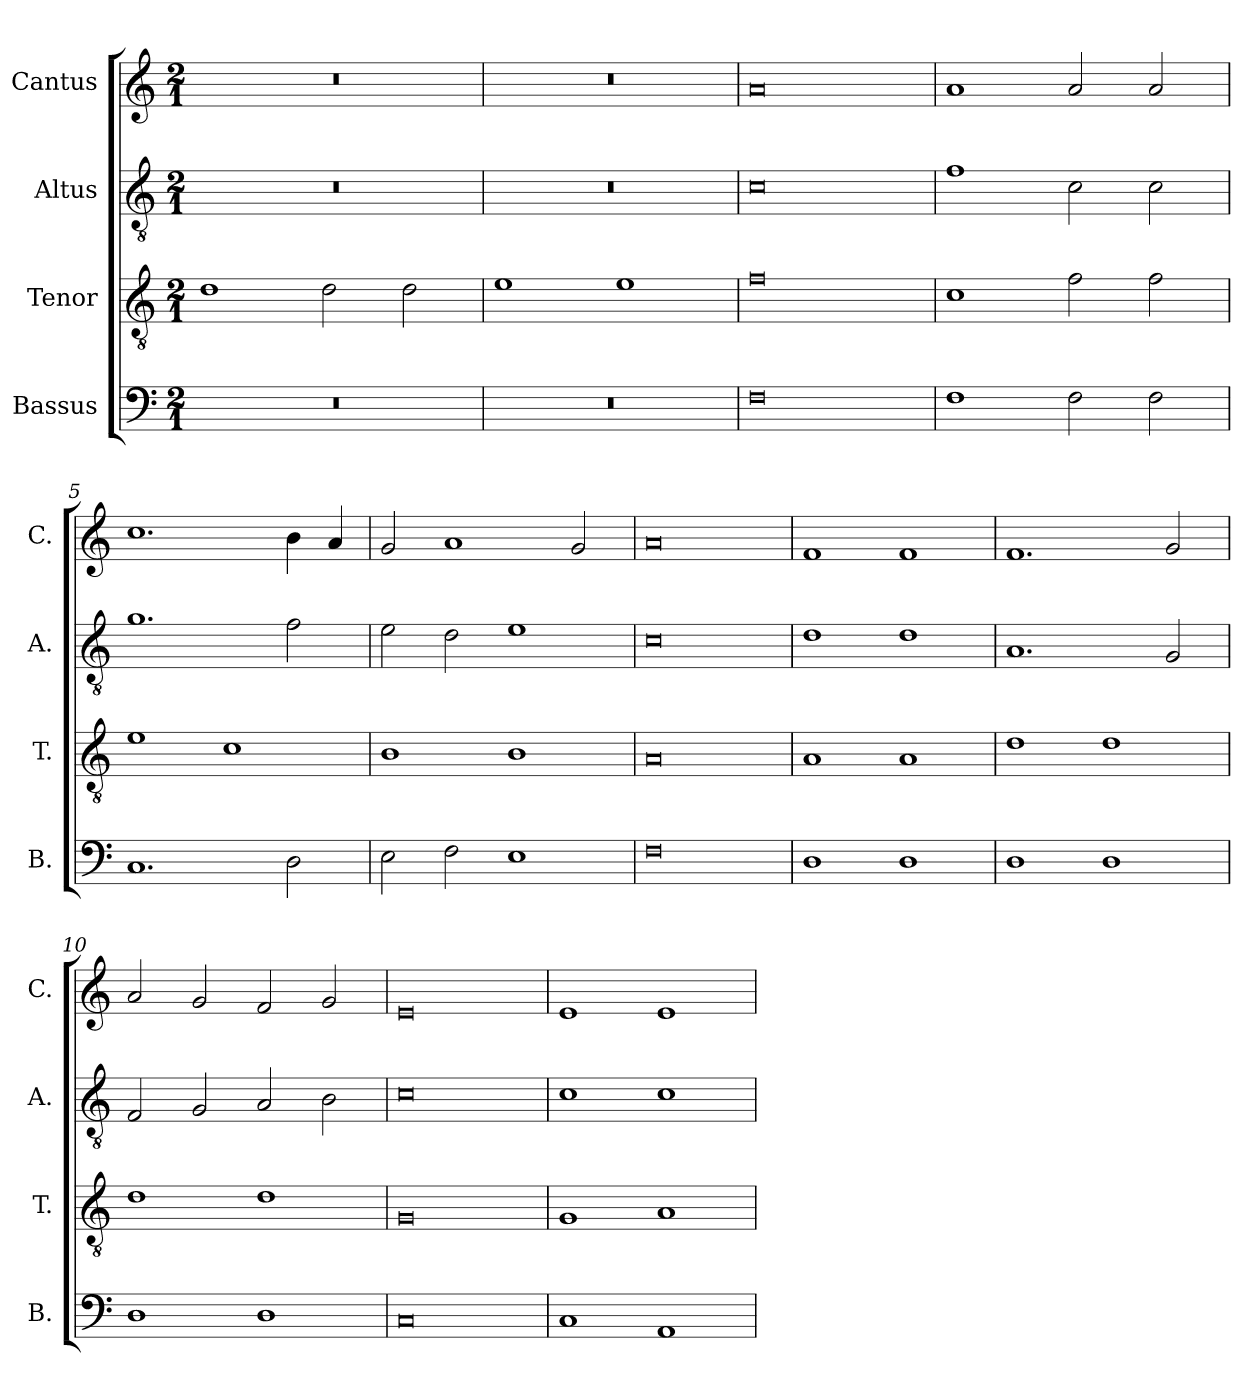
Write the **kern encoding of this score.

**kern	**kern	**kern	**kern
*part4	*part3	*part2	*part1
*staff4	*staff3	*staff2	*staff1
*I"Bassus	*I"Tenor	*I"Altus	*I"Cantus
*I'B.	*I'T.	*I'A.	*I'C.
*clefF4	*clefGv2	*clefGv2	*clefG2
*k[]	*k[]	*k[]	*k[]
*M2/1	*M2/1	*M2/1	*M2/1
*MM320	*MM320	*MM320	*MM320
=1	=1	=1	=1
0r	1d	0r	0r
.	2d\	.	.
.	2d\	.	.
=2	=2	=2	=2
0r	1e	0r	0r
.	1e	.	.
=3	=3	=3	=3
0F	0f	0c	0a
=4	=4	=4	=4
1F	1c	1f	1a
2F\	2f\	2c\	2a/
2F\	2f\	2c\	2a/
=5	=5	=5	=5
1.C	1e	1.g	1.cc
.	1c	.	.
2D\	.	2f\	4b\
.	.	.	4a/
=6	=6	=6	=6
2E\	1B	2e\	2g/
2F\	.	2d\	1a
1E	1B	1e	.
.	.	.	2g/
=7	=7	=7	=7
0F	0A	0c	0a
=8	=8	=8	=8
1D	1A	1d	1f
1D	1A	1d	1f
=9	=9	=9	=9
1D	1d	1.A	1.f
1D	1d	.	.
.	.	2G/	2g/
=10	=10	=10	=10
1D	1d	2F/	2a/
.	.	2G/	2g/
1D	1d	2A/	2f/
.	.	2B\	2g/
=11	=11	=11	=11
0C	0G	0c	0e
=12	=12	=12	=12
1C	1G	1c	1e
1AA	1A	1c	1e
=	=	=	=
*-	*-	*-	*-
